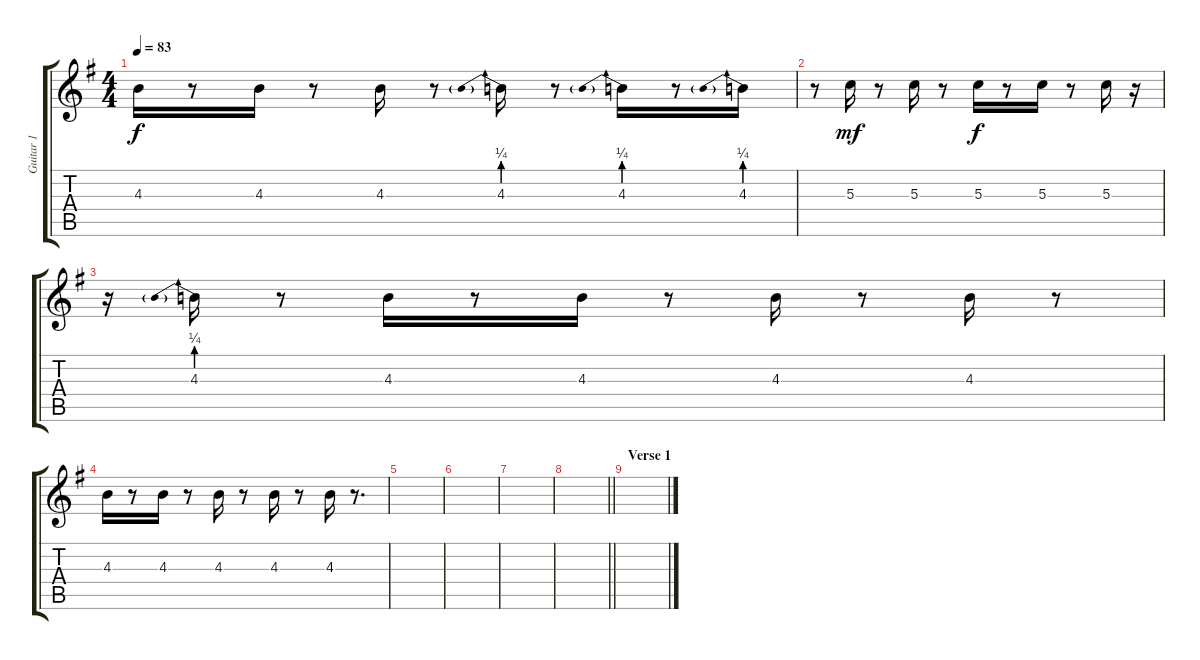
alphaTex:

\track ("Guitar 1" "Guitar 1") {instrument distortionguitar}
\staff {score tabs}
\tuning (E4 B3 G3 D3 A2 D2) {hide}
\ts (4 4)
\tempo 83
\clef g2
\ks eminor
4.3.16{dy f} r.8 4.3.16 r.8 4.3.16 r.8 4.3{be (prebend 0 1 60 1)}.16 r.8 4.3{be (prebend 0 1 60 1)}.16 r.8 4.3{be (prebend 0 1 60 1)}.16 |
r.8 5.3.16{dy mf} r.8 5.3.16 r.8 5.3.16{dy f} r.8 5.3.16 r.8 5.3.16 r.16 |
r.16 4.3{be (prebend 0 1 60 1)}.16 r.8 4.3.16 r.8 4.3.16 r.8 4.3.16 r.8 4.3.16 r.8 |
4.3.16 r.8 4.3.16 r.8 4.3.16 r.8 4.3.16 r.8 4.3.16 r.8{d} |
|
|
|
\barLineRight lightlight
|
\section ("" "Verse 1")
